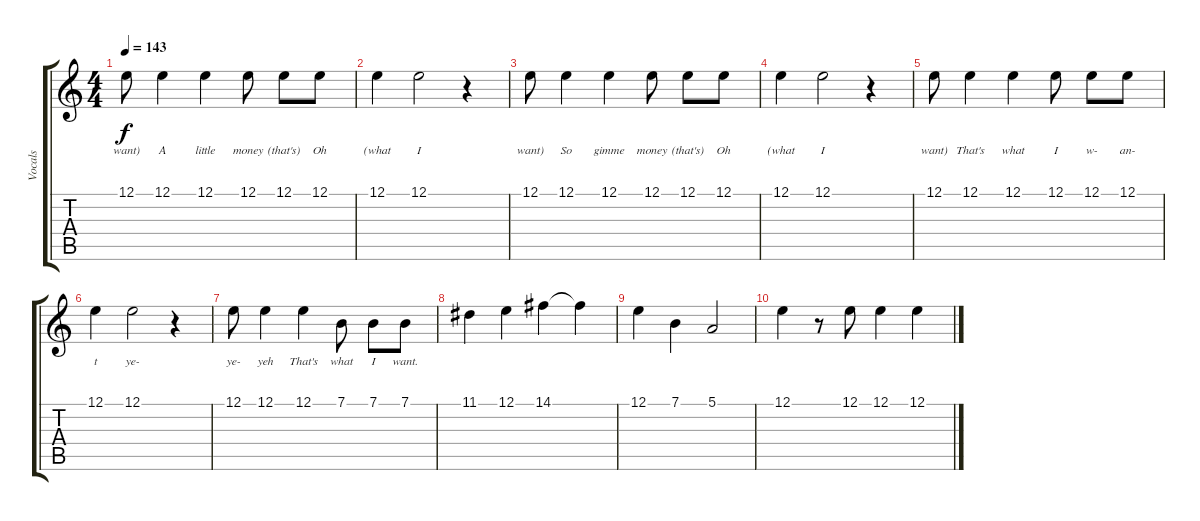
\track ("Vocals" "Vocals") {mute instrument acousticgrandpiano}
\staff {score tabs}
\tuning (E4 B3 G3 D3 A2 E2) {hide}
\ts (4 4)
\tempo 143
\clef g2
\ks c
12.1.8{lyrics (0 "want)") lyrics (1 "") lyrics (2 "") lyrics (3 "") lyrics (4 "") dy f} 12.1.4{lyrics (0 "A") lyrics (1 "") lyrics (2 "") lyrics (3 "") lyrics (4 "")} 12.1.4{lyrics (0 "little") lyrics (1 "") lyrics (2 "") lyrics (3 "") lyrics (4 "")} 12.1.8{lyrics (0 "money") lyrics (1 "") lyrics (2 "") lyrics (3 "") lyrics (4 "")} 12.1.8{lyrics (0 "(that's)") lyrics (1 "") lyrics (2 "") lyrics (3 "") lyrics (4 "")} 12.1.8{lyrics (0 "Oh") lyrics (1 "") lyrics (2 "") lyrics (3 "") lyrics (4 "")} |
12.1.4{lyrics (0 "(what") lyrics (1 "") lyrics (2 "") lyrics (3 "") lyrics (4 "")} 12.1.2{lyrics (0 "I") lyrics (1 "") lyrics (2 "") lyrics (3 "") lyrics (4 "")} r.4 |
12.1.8{lyrics (0 "want)") lyrics (1 "") lyrics (2 "") lyrics (3 "") lyrics (4 "")} 12.1.4{lyrics (0 "So") lyrics (1 "") lyrics (2 "") lyrics (3 "") lyrics (4 "")} 12.1.4{lyrics (0 "gimme") lyrics (1 "") lyrics (2 "") lyrics (3 "") lyrics (4 "")} 12.1.8{lyrics (0 "money") lyrics (1 "") lyrics (2 "") lyrics (3 "") lyrics (4 "")} 12.1.8{lyrics (0 "(that's)") lyrics (1 "") lyrics (2 "") lyrics (3 "") lyrics (4 "")} 12.1.8{lyrics (0 "Oh") lyrics (1 "") lyrics (2 "") lyrics (3 "") lyrics (4 "")} |
12.1.4{lyrics (0 "(what") lyrics (1 "") lyrics (2 "") lyrics (3 "") lyrics (4 "")} 12.1.2{lyrics (0 "I") lyrics (1 "") lyrics (2 "") lyrics (3 "") lyrics (4 "")} r.4 |
12.1.8{lyrics (0 "want)") lyrics (1 "") lyrics (2 "") lyrics (3 "") lyrics (4 "")} 12.1.4{lyrics (0 "That's") lyrics (1 "") lyrics (2 "") lyrics (3 "") lyrics (4 "")} 12.1.4{lyrics (0 "what") lyrics (1 "") lyrics (2 "") lyrics (3 "") lyrics (4 "")} 12.1.8{lyrics (0 "I") lyrics (1 "") lyrics (2 "") lyrics (3 "") lyrics (4 "")} 12.1.8{lyrics (0 "w-") lyrics (1 "") lyrics (2 "") lyrics (3 "") lyrics (4 "")} 12.1.8{lyrics (0 "an-") lyrics (1 "") lyrics (2 "") lyrics (3 "") lyrics (4 "")} |
12.1.4{lyrics (0 "t") lyrics (1 "") lyrics (2 "") lyrics (3 "") lyrics (4 "")} 12.1.2{lyrics (0 "ye-") lyrics (1 "") lyrics (2 "") lyrics (3 "") lyrics (4 "")} r.4 |
12.1.8{lyrics (0 "ye-") lyrics (1 "") lyrics (2 "") lyrics (3 "") lyrics (4 "")} 12.1.4{lyrics (0 "yeh") lyrics (1 "") lyrics (2 "") lyrics (3 "") lyrics (4 "")} 12.1.4{lyrics (0 "That's") lyrics (1 "") lyrics (2 "") lyrics (3 "") lyrics (4 "")} 7.1.8{lyrics (0 "what") lyrics (1 "") lyrics (2 "") lyrics (3 "") lyrics (4 "")} 7.1.8{lyrics (0 "I") lyrics (1 "") lyrics (2 "") lyrics (3 "") lyrics (4 "")} 7.1.8{lyrics (0 "want.") lyrics (1 "") lyrics (2 "") lyrics (3 "") lyrics (4 "")} |
11.1.4 12.1.4 14.1.4 14.1{t}.4 |
12.1.4 7.1.4 5.1.2 |
12.1.4 r.8 12.1.8 12.1.4 12.1.4
